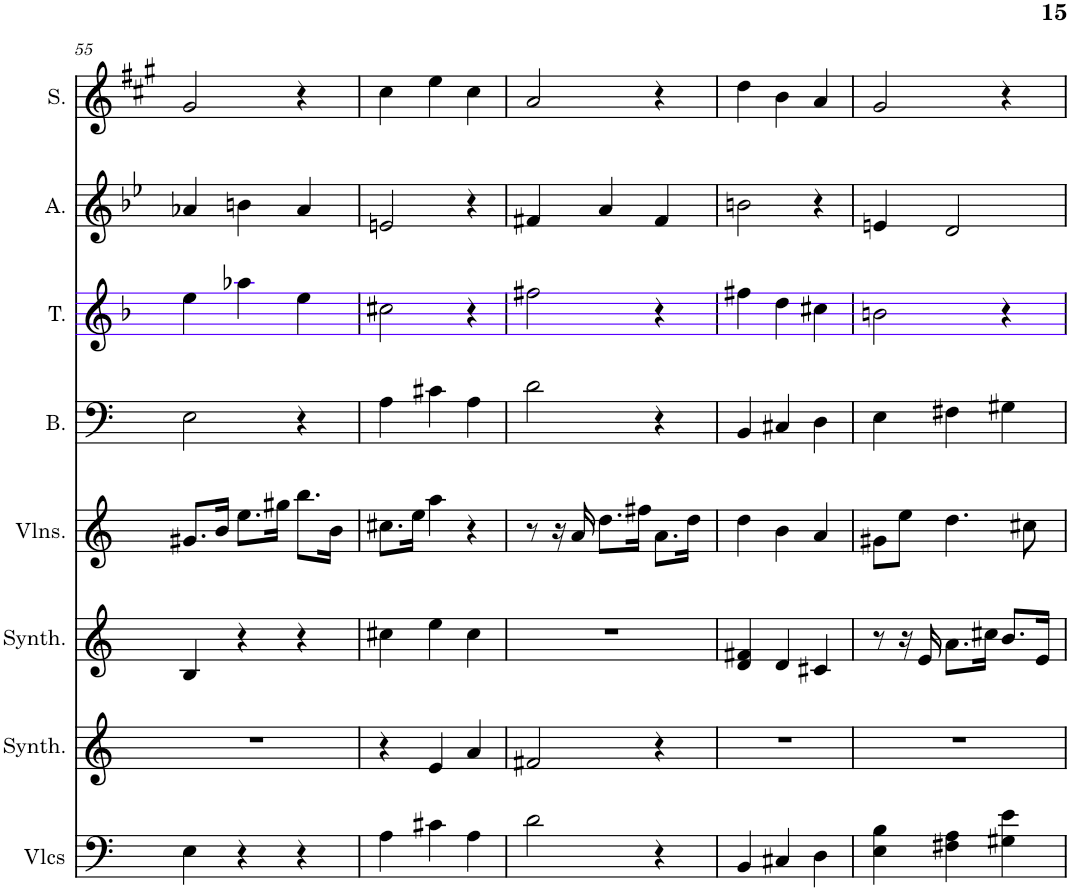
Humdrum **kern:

**kern	**kern	**kern	**kern	**kern	**kern	**kern	**kern
*part8	*part7	*part6	*part5	*part4	*part3	*part2	*part1
*staff8	*staff7	*staff6	*staff5	*staff4	*staff3	*staff2	*staff1
*I"Violoncelles, D'Bass/Strings, etc	*I"Synthétiseur d'instruments à cordes, Synth strings, etc	*I"Synthétiseur d'instruments à cordes, Synth strings 2	*I"Violons, 1st violins	*I"Basse	*I"Tenor	*I"Alto	*I"Soprano
*I'Vlcs	*I'Synth.	*I'Synth.	*I'Vlns.	*I'B.	*I'T.	*I'A.	*I'S.
!!LO:PB:g=z
*clefF4	*clefF4	*clefG2	*clefG2	*clefF4	*clefG2	*clefG2	*clefG2
*k[]	*k[]	*k[]	*k[]	*k[]	*k[b-]	*k[b-e-]	*k[f#c#g#]
*M3/4	*M3/4	*M3/4	*M3/4	*M3/4	*M3/4	*M3/4	*M3/4
=55	=55	=55	=55	=55	=55	=55	=55
4E\	2.r	4B/	8.g#X/L	2E\	4ee\	4a-X/	2g#/
.	.	.	16b/Jk	.	.	.	.
4r	.	4r	8.ee\L	.	4aa-X\	4bn\	.
.	.	.	16gg#X\Jk	.	.	.	.
4r	.	4r	8.bb\L	4r	4ee\	4a-/	4r
.	.	.	16b\Jk	.	.	.	.
=56	=56	=56	=56	=56	=56	=56	=56
4A\	4r	4cc#X\	8.cc#X\L	4A\	2cc#X\	2en/	4cc#\
.	.	.	16ee\Jk	.	.	.	.
4c#X\	4e/	4ee\	4aa\	4c#X\	.	.	4ee\
4A\	4a/	4cc#\	4r	4A\	4r	4r	4cc#\
=57	=57	=57	=57	=57	=57	=57	=57
2d\	2f#X/	2.r	8r	2d\	2ff#X\	4f#X/	2a/
.	.	.	16r	.	.	.	.
.	.	.	16a/	.	.	.	.
.	.	.	8.dd\L	.	.	4a/	.
.	.	.	16ff#X\Jk	.	.	.	.
4r	4r	.	8.a\L	4r	4r	4f#/	4r
.	.	.	16dd\Jk	.	.	.	.
=58	=58	=58	=58	=58	=58	=58	=58
4BB/	2.r	4d/ 4f#X/	4dd\	4BB/	4ff#X\	2bn\	4dd\
4C#X/	.	4d/	4b\	4C#X/	4dd\	.	4b\
4D\	.	4c#X/	4a/	4D\	4cc#X\	4r	4a/
=59	=59	=59	=59	=59	=59	=59	=59
4E\ 4B\	2.r	8r	8g#X\L	4E\	2bn\	4en/	2g#/
.	.	16r	8ee\J	.	.	.	.
.	.	16e/	.	.	.	.	.
4F#X\ 4A\	.	8.a\L	4.dd\	4F#X\	.	2d/	.
.	.	16cc#X\Jk	.	.	.	.	.
4G#X\ 4e\	.	8.b/L	.	4G#X\	4r	.	4r
.	.	.	8cc#X\	.	.	.	.
.	.	16e/Jk	.	.	.	.	.
=	=	=	=	=	=	=	=
*-	*-	*-	*-	*-	*-	*-	*-
